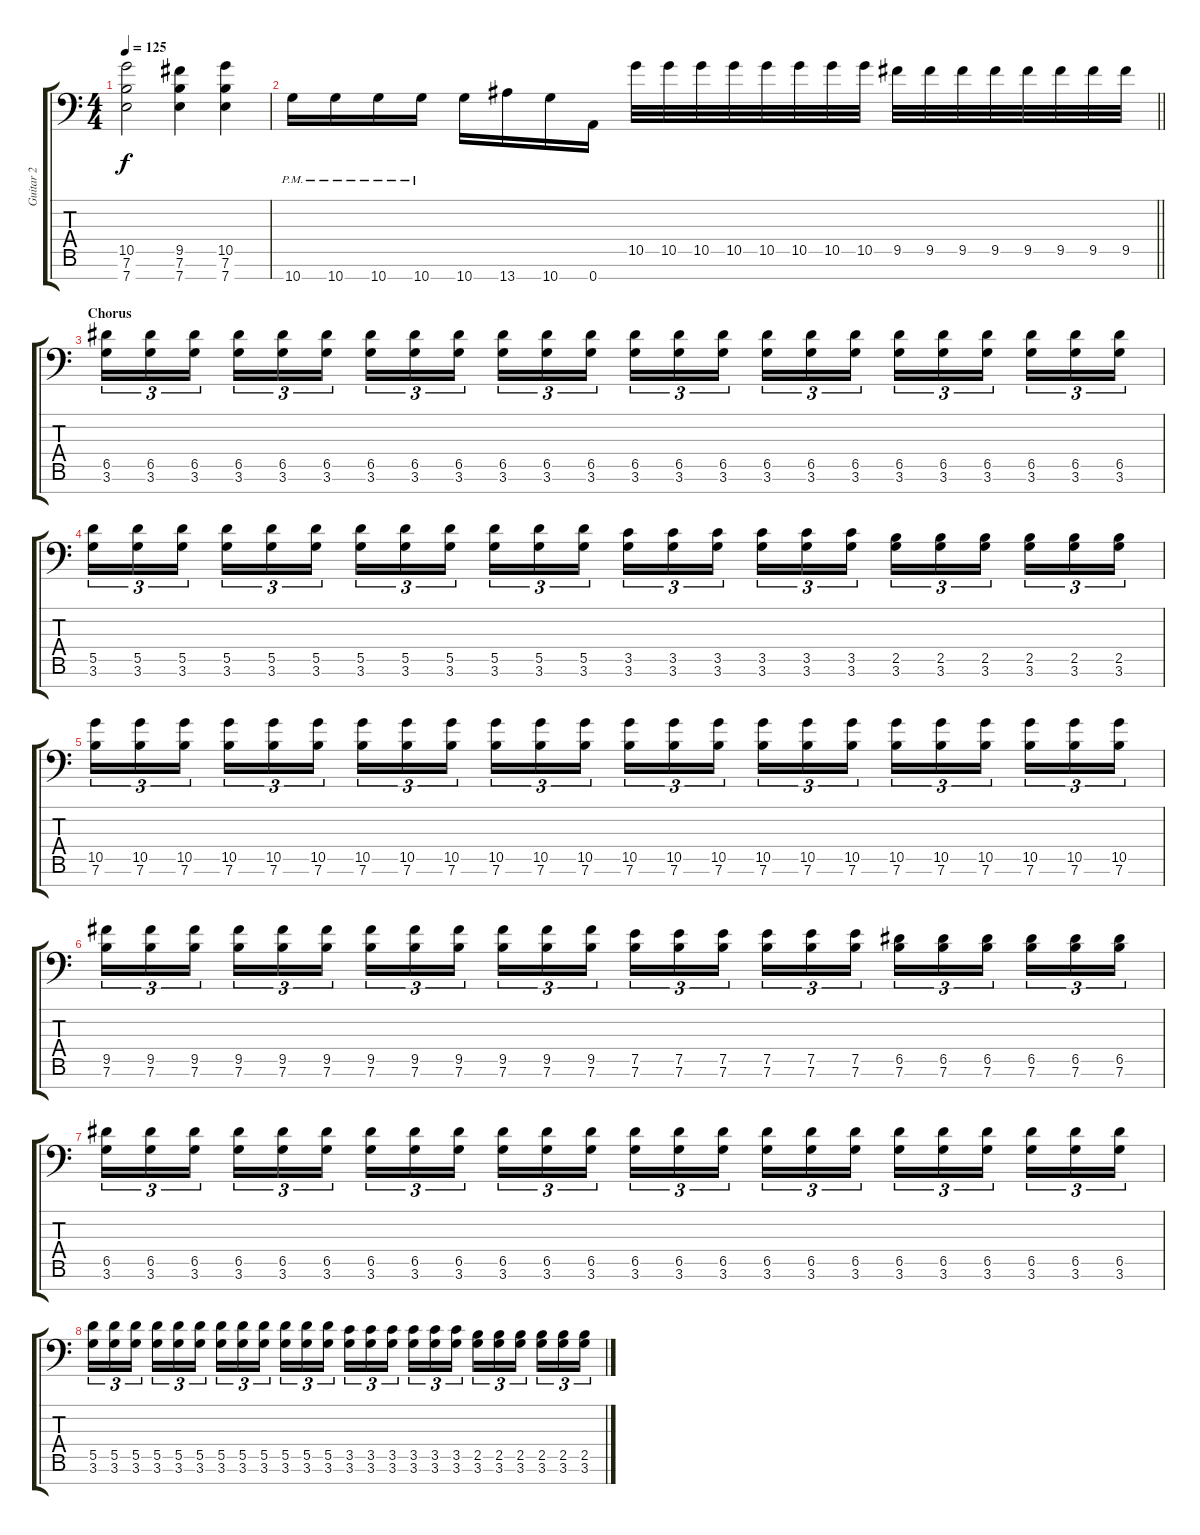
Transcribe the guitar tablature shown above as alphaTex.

\track ("Guitar 2" "Guitar 2") {instrument overdrivenguitar}
\staff {score tabs}
\tuning (E4 B3 G3 D3 A2 E2 A1) {hide}
\ts (4 4)
\tempo 125
\clef f4
\ks c
(10.5 7.6 7.7).2{dy f} (9.5 7.6 7.7).4 (10.5 7.6 7.7).4 |
\barLineRight lightlight
10.7{pm}.16 10.7{pm}.16 10.7{pm}.16 10.7{pm}.16 10.7.16 13.7.16 10.7.16 0.7.16 10.5.32 10.5.32 10.5.32 10.5.32 10.5.32 10.5.32 10.5.32 10.5.32 9.5.32 9.5.32 9.5.32 9.5.32 9.5.32 9.5.32 9.5.32 9.5.32 |
\section ("" "Chorus")
(6.5 3.6).16{tu (3 2)} (6.5 3.6).16{tu (3 2)} (6.5 3.6).16{tu (3 2) beam splitsecondary} (6.5 3.6).16{tu (3 2)} (6.5 3.6).16{tu (3 2)} (6.5 3.6).16{tu (3 2)} (6.5 3.6).16{tu (3 2)} (6.5 3.6).16{tu (3 2)} (6.5 3.6).16{tu (3 2) beam splitsecondary} (6.5 3.6).16{tu (3 2)} (6.5 3.6).16{tu (3 2)} (6.5 3.6).16{tu (3 2)} (6.5 3.6).16{tu (3 2)} (6.5 3.6).16{tu (3 2)} (6.5 3.6).16{tu (3 2) beam splitsecondary} (6.5 3.6).16{tu (3 2)} (6.5 3.6).16{tu (3 2)} (6.5 3.6).16{tu (3 2)} (6.5 3.6).16{tu (3 2)} (6.5 3.6).16{tu (3 2)} (6.5 3.6).16{tu (3 2) beam splitsecondary} (6.5 3.6).16{tu (3 2)} (6.5 3.6).16{tu (3 2)} (6.5 3.6).16{tu (3 2)} |
(5.5 3.6).16{tu (3 2)} (5.5 3.6).16{tu (3 2)} (5.5 3.6).16{tu (3 2) beam splitsecondary} (5.5 3.6).16{tu (3 2)} (5.5 3.6).16{tu (3 2)} (5.5 3.6).16{tu (3 2)} (5.5 3.6).16{tu (3 2)} (5.5 3.6).16{tu (3 2)} (5.5 3.6).16{tu (3 2) beam splitsecondary} (5.5 3.6).16{tu (3 2)} (5.5 3.6).16{tu (3 2)} (5.5 3.6).16{tu (3 2)} (3.5 3.6).16{tu (3 2)} (3.5 3.6).16{tu (3 2)} (3.5 3.6).16{tu (3 2) beam splitsecondary} (3.5 3.6).16{tu (3 2)} (3.5 3.6).16{tu (3 2)} (3.5 3.6).16{tu (3 2)} (2.5 3.6).16{tu (3 2)} (2.5 3.6).16{tu (3 2)} (2.5 3.6).16{tu (3 2) beam splitsecondary} (2.5 3.6).16{tu (3 2)} (2.5 3.6).16{tu (3 2)} (2.5 3.6).16{tu (3 2)} |
(10.5 7.6).16{tu (3 2)} (10.5 7.6).16{tu (3 2)} (10.5 7.6).16{tu (3 2) beam splitsecondary} (10.5 7.6).16{tu (3 2)} (10.5 7.6).16{tu (3 2)} (10.5 7.6).16{tu (3 2)} (10.5 7.6).16{tu (3 2)} (10.5 7.6).16{tu (3 2)} (10.5 7.6).16{tu (3 2) beam splitsecondary} (10.5 7.6).16{tu (3 2)} (10.5 7.6).16{tu (3 2)} (10.5 7.6).16{tu (3 2)} (10.5 7.6).16{tu (3 2)} (10.5 7.6).16{tu (3 2)} (10.5 7.6).16{tu (3 2) beam splitsecondary} (10.5 7.6).16{tu (3 2)} (10.5 7.6).16{tu (3 2)} (10.5 7.6).16{tu (3 2)} (10.5 7.6).16{tu (3 2)} (10.5 7.6).16{tu (3 2)} (10.5 7.6).16{tu (3 2) beam splitsecondary} (10.5 7.6).16{tu (3 2)} (10.5 7.6).16{tu (3 2)} (10.5 7.6).16{tu (3 2)} |
(9.5 7.6).16{tu (3 2)} (9.5 7.6).16{tu (3 2)} (9.5 7.6).16{tu (3 2) beam splitsecondary} (9.5 7.6).16{tu (3 2)} (9.5 7.6).16{tu (3 2)} (9.5 7.6).16{tu (3 2)} (9.5 7.6).16{tu (3 2)} (9.5 7.6).16{tu (3 2)} (9.5 7.6).16{tu (3 2) beam splitsecondary} (9.5 7.6).16{tu (3 2)} (9.5 7.6).16{tu (3 2)} (9.5 7.6).16{tu (3 2)} (7.5 7.6).16{tu (3 2)} (7.5 7.6).16{tu (3 2)} (7.5 7.6).16{tu (3 2) beam splitsecondary} (7.5 7.6).16{tu (3 2)} (7.5 7.6).16{tu (3 2)} (7.5 7.6).16{tu (3 2)} (6.5 7.6).16{tu (3 2)} (6.5 7.6).16{tu (3 2)} (6.5 7.6).16{tu (3 2) beam splitsecondary} (6.5 7.6).16{tu (3 2)} (6.5 7.6).16{tu (3 2)} (6.5 7.6).16{tu (3 2)} |
(6.5 3.6).16{tu (3 2)} (6.5 3.6).16{tu (3 2)} (6.5 3.6).16{tu (3 2) beam splitsecondary} (6.5 3.6).16{tu (3 2)} (6.5 3.6).16{tu (3 2)} (6.5 3.6).16{tu (3 2)} (6.5 3.6).16{tu (3 2)} (6.5 3.6).16{tu (3 2)} (6.5 3.6).16{tu (3 2) beam splitsecondary} (6.5 3.6).16{tu (3 2)} (6.5 3.6).16{tu (3 2)} (6.5 3.6).16{tu (3 2)} (6.5 3.6).16{tu (3 2)} (6.5 3.6).16{tu (3 2)} (6.5 3.6).16{tu (3 2) beam splitsecondary} (6.5 3.6).16{tu (3 2)} (6.5 3.6).16{tu (3 2)} (6.5 3.6).16{tu (3 2)} (6.5 3.6).16{tu (3 2)} (6.5 3.6).16{tu (3 2)} (6.5 3.6).16{tu (3 2) beam splitsecondary} (6.5 3.6).16{tu (3 2)} (6.5 3.6).16{tu (3 2)} (6.5 3.6).16{tu (3 2)} |
(5.5 3.6).16{tu (3 2)} (5.5 3.6).16{tu (3 2)} (5.5 3.6).16{tu (3 2) beam splitsecondary} (5.5 3.6).16{tu (3 2)} (5.5 3.6).16{tu (3 2)} (5.5 3.6).16{tu (3 2)} (5.5 3.6).16{tu (3 2)} (5.5 3.6).16{tu (3 2)} (5.5 3.6).16{tu (3 2) beam splitsecondary} (5.5 3.6).16{tu (3 2)} (5.5 3.6).16{tu (3 2)} (5.5 3.6).16{tu (3 2)} (3.5 3.6).16{tu (3 2)} (3.5 3.6).16{tu (3 2)} (3.5 3.6).16{tu (3 2) beam splitsecondary} (3.5 3.6).16{tu (3 2)} (3.5 3.6).16{tu (3 2)} (3.5 3.6).16{tu (3 2)} (2.5 3.6).16{tu (3 2)} (2.5 3.6).16{tu (3 2)} (2.5 3.6).16{tu (3 2) beam splitsecondary} (2.5 3.6).16{tu (3 2)} (2.5 3.6).16{tu (3 2)} (2.5 3.6).16{tu (3 2)}
